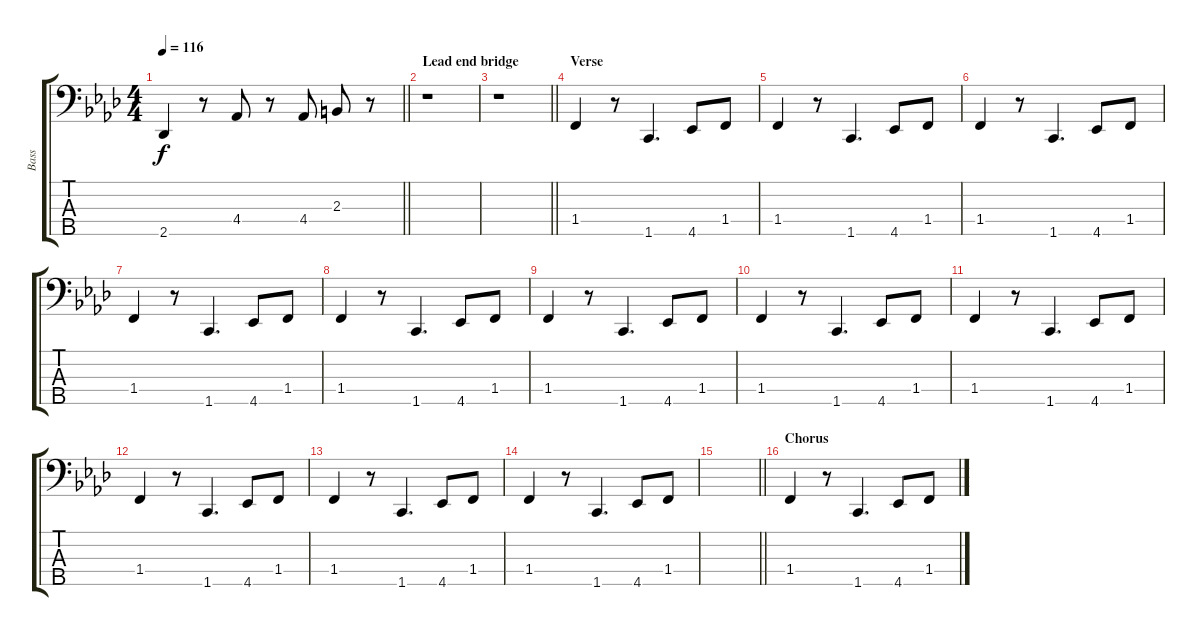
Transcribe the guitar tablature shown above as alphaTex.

\track ("Bass" "Bass") {instrument electricbassfinger}
\staff {score tabs}
\tuning (G2 D2 A1 E1 B0) {hide}
\ts (4 4)
\tempo 116
\clef f4
\barLineRight lightlight
\ks fminor
2.5.4{dy f} r.8 4.4.8 r.8 4.4.8 2.3.8 r.8 |
\section ("" "Lead end bridge")
r.1 |
\barLineRight lightlight
r.1 |
\section ("" "Verse")
1.4.4 r.8 1.5.4{d} 4.5.8 1.4.8 |
1.4.4 r.8 1.5.4{d} 4.5.8 1.4.8 |
1.4.4 r.8 1.5.4{d} 4.5.8 1.4.8 |
1.4.4 r.8 1.5.4{d} 4.5.8 1.4.8 |
1.4.4 r.8 1.5.4{d} 4.5.8 1.4.8 |
1.4.4 r.8 1.5.4{d} 4.5.8 1.4.8 |
1.4.4 r.8 1.5.4{d} 4.5.8 1.4.8 |
1.4.4 r.8 1.5.4{d} 4.5.8 1.4.8 |
1.4.4 r.8 1.5.4{d} 4.5.8 1.4.8 |
1.4.4 r.8 1.5.4{d} 4.5.8 1.4.8 |
1.4.4 r.8 1.5.4{d} 4.5.8 1.4.8 |
\barLineRight lightlight
|
\section ("" "Chorus")
1.4.4 r.8 1.5.4{d} 4.5.8 1.4.8
